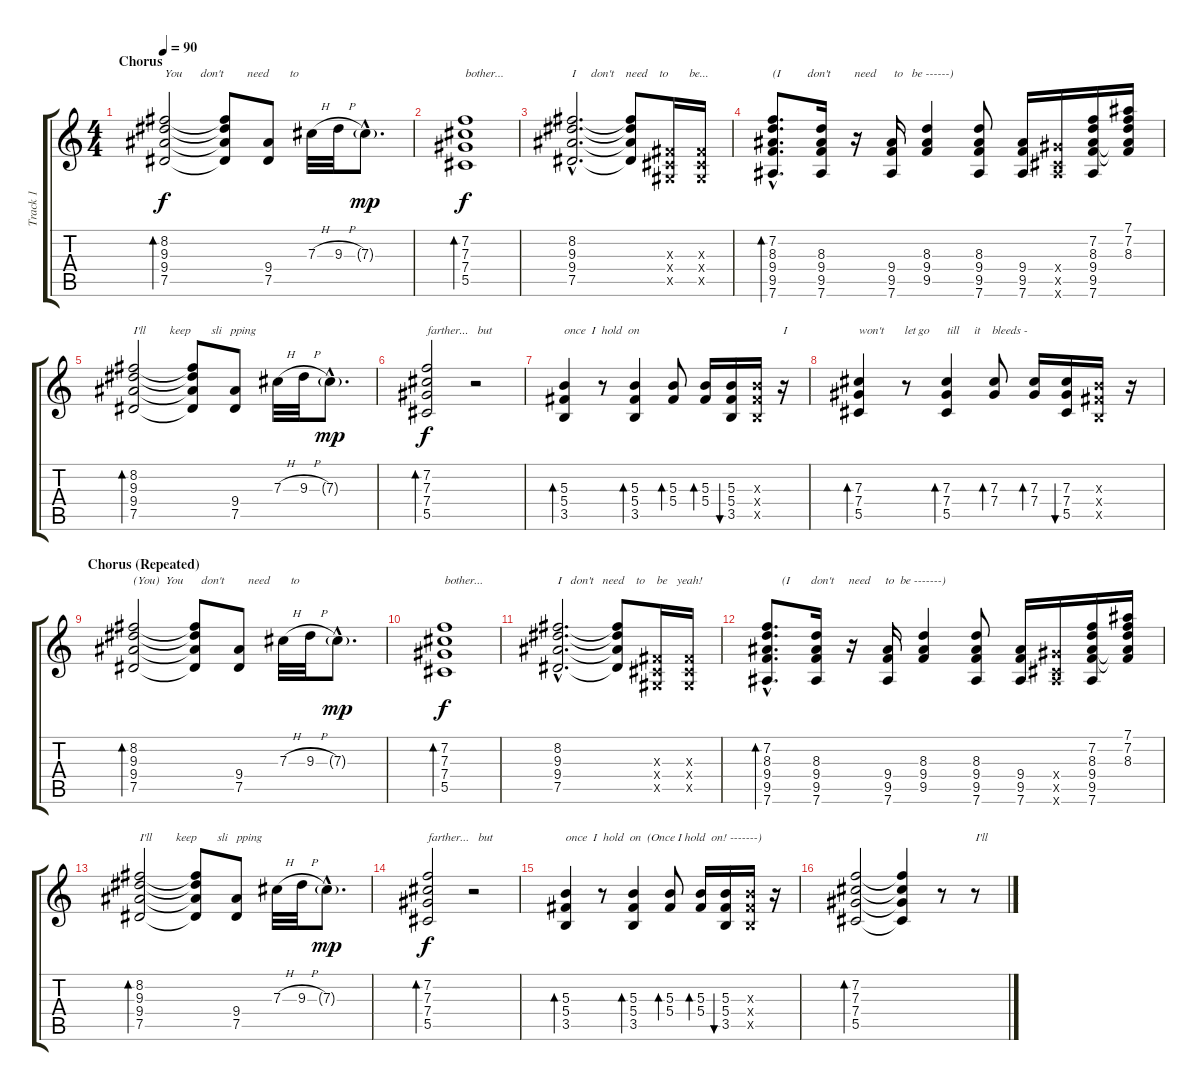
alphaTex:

\track ("Track 1" "Track 1") {instrument acousticguitarsteel}
\staff {score tabs}
\tuning (Eb4 Bb3 Gb3 Db3 Ab2 Eb2) {hide}
\ts (4 4)
\section ("" "Chorus")
\tempo 90
\clef g2
\ks c
(8.2 9.3 9.4 7.5).2{bd 120 txt "You      don't        need       to" dy f} (8.2{t} 9.3{t} 9.4{t} 7.5{t}).8 (9.4 7.5).8 7.3{h}.32 9.3{h}.32 7.3{g hac}.8{d dy mp} |
(7.2 7.3 7.4 5.5).1{bd 120 txt "bother..." dy f} |
(8.2{hac} 9.3{hac} 9.4{hac} 7.5{hac}).2{d txt "I     don't    need    to       be..."} (8.2{t} 9.3{t} 9.4{t} 7.5{t}).8 (0.3{x} 0.4{x} 0.5{x}).16 (0.3{x} 0.4{x} 0.5{x}).16 |
(7.2{hac} 8.3{hac} 9.4{hac} 9.5{hac} 7.6{hac}).8{d bd 60 txt "(I         don't        need      to   be ------)"} (8.3 9.4 9.5 7.6).16 r.16 (9.4 9.5 7.6).16 (8.3 9.4 9.5).4 (8.3 9.4 9.5 7.6).8 (9.4 9.5 7.6).16 (7.4{x} 5.5{x} 7.6{x}).16 (7.2 8.3 9.4 9.5 7.6).16 (7.1 7.2 8.3 9.4{t} 9.5{t}).16 |
(8.2 9.3 9.4 7.5).2{bd 120 txt "I'll        keep       sli   pping "} (8.2{t} 9.3{t} 9.4{t} 7.5{t}).8 (9.4 7.5).8 7.3{h}.32 9.3{h}.32 7.3{g hac}.8{d dy mp} |
(7.2 7.3 7.4 5.5).2{bd 120 txt "farther...   but" dy f} r.2 |
(5.3 5.4 3.5).4{bd 60 txt "once  I  hold  on"} r.8 (5.3 5.4 3.5).4{bd 60} (5.3 5.4).8{bd 60} (5.3 5.4).16{bd 60} (5.3 5.4 3.5).16{bu 60} (5.3{x} 5.4{x} 3.5{x}).16 r.16{txt "I"} |
(7.3 7.4 5.5).4{bd 60 txt "won't       let go      till     it    bleeds -"} r.8 (7.3 7.4 5.5).4{bd 60} (7.3 7.4).8{bd 60} (7.3 7.4).16{bd 60} (7.3 7.4 5.5).16{bu 60} (5.3{x} 5.4{x} 3.5{x}).16 r.16 |
\section ("" "Chorus (Repeated)")
(8.2 9.3 9.4 7.5).2{bd 120 txt "(You)  You      don't        need       to"} (8.2{t} 9.3{t} 9.4{t} 7.5{t}).8 (9.4 7.5).8 7.3{h}.32 9.3{h}.32 7.3{g hac}.8{d dy mp} |
(7.2 7.3 7.4 5.5).1{bd 120 txt "bother..." dy f} |
(8.2{hac} 9.3{hac} 9.4{hac} 7.5{hac}).2{d txt "I   don't   need    to    be   yeah!"} (8.2{t} 9.3{t} 9.4{t} 7.5{t}).8 (0.3{x} 0.4{x} 0.5{x}).16 (0.3{x} 0.4{x} 0.5{x}).16 |
(7.2{hac} 8.3{hac} 9.4{hac} 9.5{hac} 7.6{hac}).8{d bd 60 txt "     (I       don't     need     to  be -------)"} (8.3 9.4 9.5 7.6).16 r.16 (9.4 9.5 7.6).16 (8.3 9.4 9.5).4 (8.3 9.4 9.5 7.6).8 (9.4 9.5 7.6).16 (7.4{x} 5.5{x} 7.6{x}).16 (7.2 8.3 9.4 9.5 7.6).16 (7.1 7.2 8.3 9.4{t} 9.5{t}).16 |
(8.2 9.3 9.4 7.5).2{bd 120 txt "I'll        keep       sli   pping "} (8.2{t} 9.3{t} 9.4{t} 7.5{t}).8 (9.4 7.5).8 7.3{h}.32 9.3{h}.32 7.3{g hac}.8{d dy mp} |
(7.2 7.3 7.4 5.5).2{bd 120 txt "farther...   but" dy f} r.2 |
(5.3 5.4 3.5).4{bd 60 txt "once  I  hold  on  (Once I hold  on! -------)"} r.8 (5.3 5.4 3.5).4{bd 60} (5.3 5.4).8{bd 60} (5.3 5.4).16{bd 60} (5.3 5.4 3.5).16{bu 60} (5.3{x} 5.4{x} 3.5{x}).16 r.16 |
(7.2 7.3 7.4 5.5).2{bd 60} (7.2{t} 7.3{t} 7.4{t} 5.5{t}).4 r.8 r.8{txt "I'll "}
